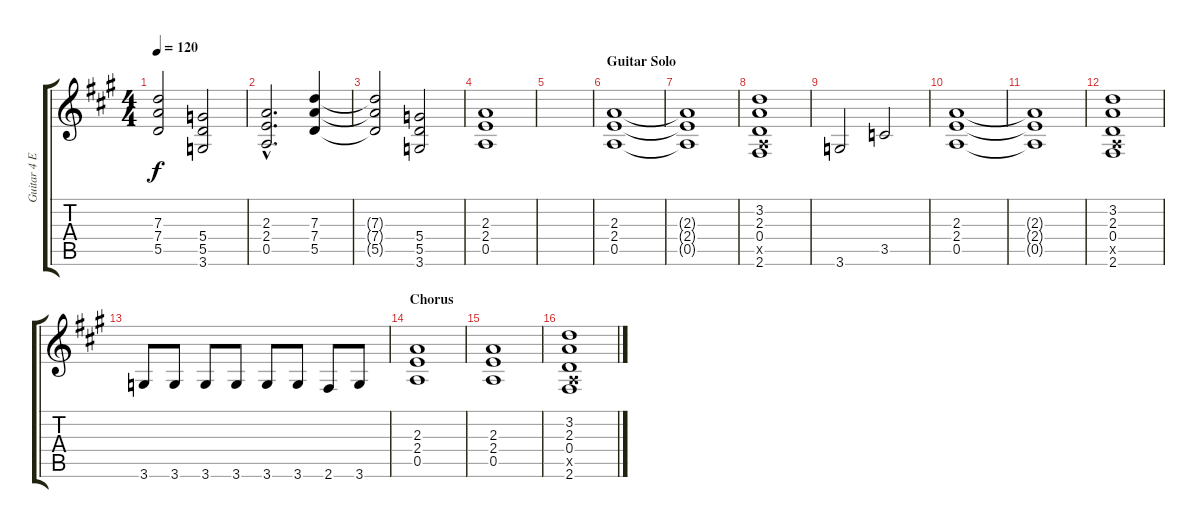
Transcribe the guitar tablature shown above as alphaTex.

\track ("Guitar 4 Electric " "Guitar 4 E") {instrument overdrivenguitar}
\staff {score tabs}
\tuning (E4 B3 G3 D3 A2 E2) {hide}
\ts (4 4)
\tempo 120
\clef g2
\ks a
(7.3{t} 7.4{t} 5.5{t}).2{dy f} (5.4 5.5 3.6).2 |
(2.3{hac} 2.4{hac} 0.5{hac}).2{d} (7.3 7.4 5.5).4 |
(7.3{t} 7.4{t} 5.5{t}).2 (5.4 5.5 3.6).2 |
(2.3 2.4 0.5).1 |
|
\section ("" "Guitar Solo")
(2.3 2.4 0.5).1 |
(2.3{t} 2.4{t} 0.5{t}).1 |
(3.2 2.3 0.4 0.5{x} 2.6).1 |
3.6.2 3.5.2 |
(2.3 2.4 0.5).1 |
(2.3{t} 2.4{t} 0.5{t}).1 |
(3.2 2.3 0.4 0.5{x} 2.6).1 |
3.6.8 3.6.8 3.6.8 3.6.8 3.6.8 3.6.8 2.6.8 3.6.8 |
\section ("" "Chorus")
(2.3 2.4 0.5).1 |
(2.3 2.4 0.5).1 |
(3.2 2.3 0.4 0.5{x} 2.6).1
